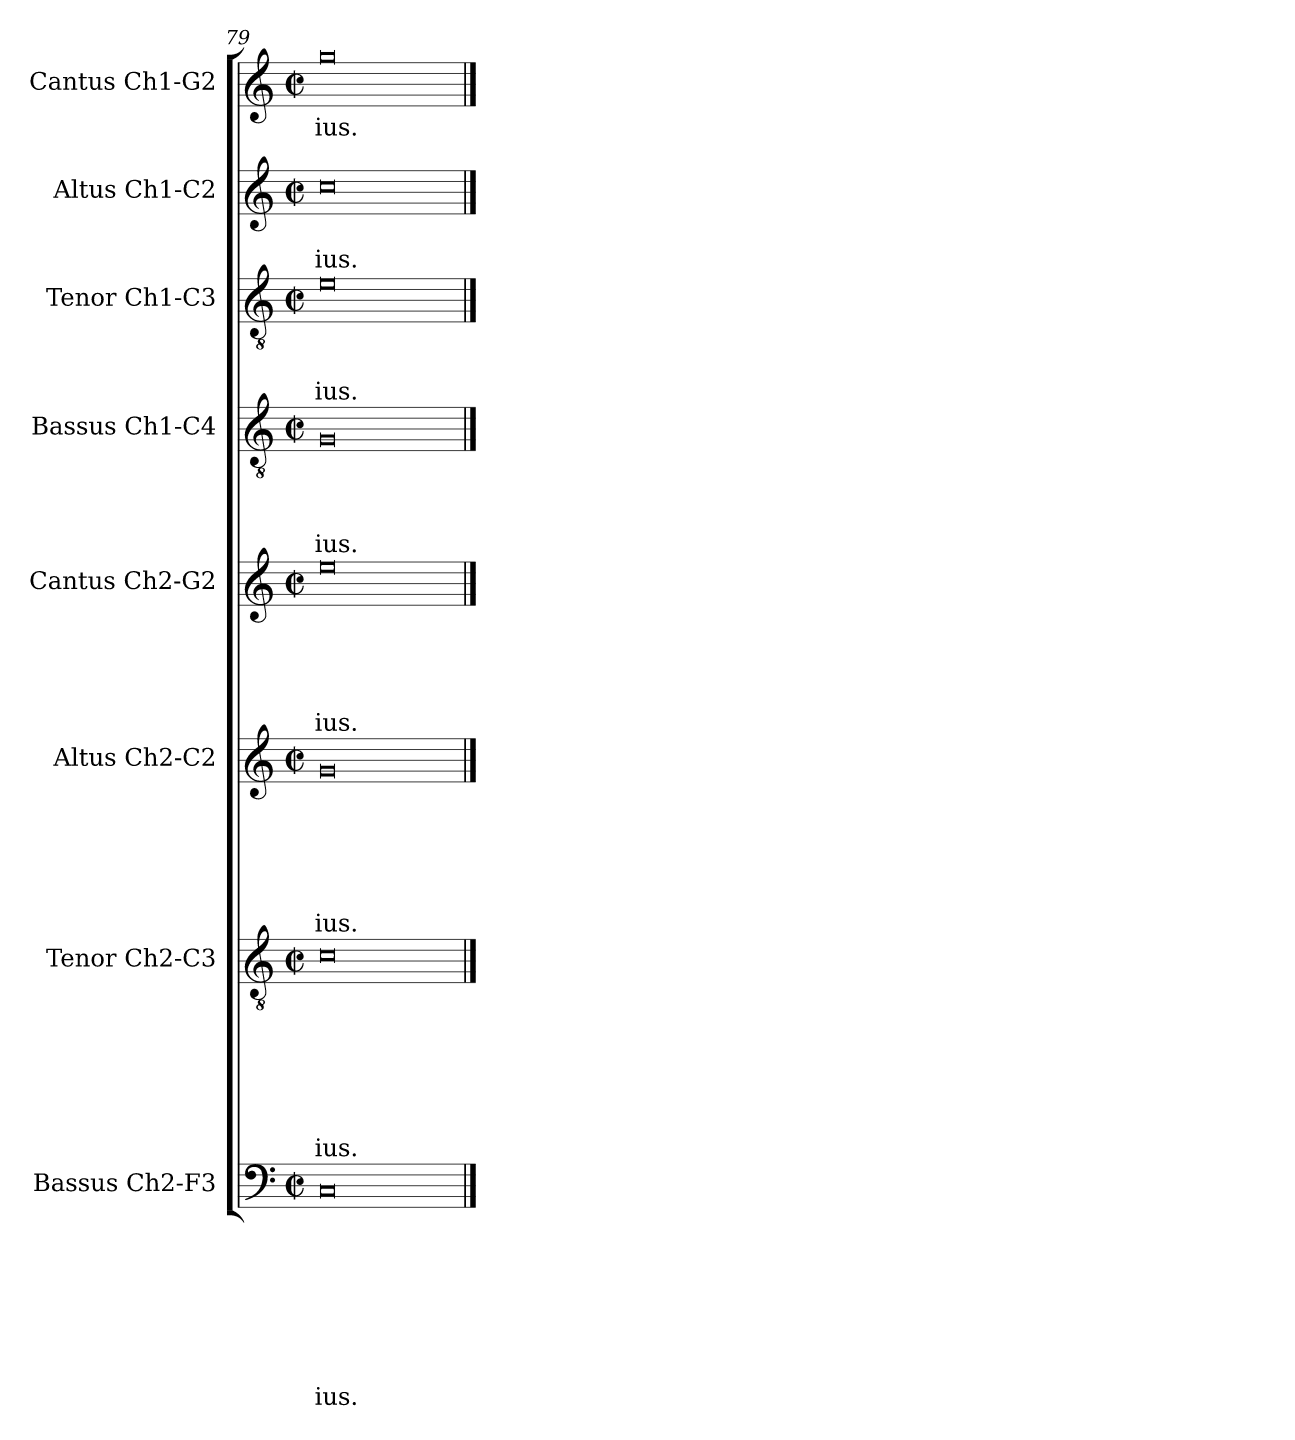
**kern	**text	**text	**text	**text	**text	**text	**text	**text	**kern	**text	**text	**text	**text	**text	**text	**text	**kern	**text	**text	**text	**text	**text	**text	**kern	**text	**text	**text	**text	**text	**kern	**text	**text	**text	**text	**kern	**text	**text	**text	**kern	**text	**text	**kern	**text
*part8	*part8	*part8	*part8	*part8	*part8	*part8	*part8	*part8	*part7	*part7	*part7	*part7	*part7	*part7	*part7	*part7	*part6	*part6	*part6	*part6	*part6	*part6	*part6	*part5	*part5	*part5	*part5	*part5	*part5	*part4	*part4	*part4	*part4	*part4	*part3	*part3	*part3	*part3	*part2	*part2	*part2	*part1	*part1
*staff8	*staff8	*staff8	*staff8	*staff8	*staff8	*staff8	*staff8	*staff8	*staff7	*staff7	*staff7	*staff7	*staff7	*staff7	*staff7	*staff7	*staff6	*staff6	*staff6	*staff6	*staff6	*staff6	*staff6	*staff5	*staff5	*staff5	*staff5	*staff5	*staff5	*staff4	*staff4	*staff4	*staff4	*staff4	*staff3	*staff3	*staff3	*staff3	*staff2	*staff2	*staff2	*staff1	*staff1
*I"Bassus Ch2-F3	*	*	*	*	*	*	*	*	*I"Tenor Ch2-C3	*	*	*	*	*	*	*	*I"Altus Ch2-C2	*	*	*	*	*	*	*I"Cantus Ch2-G2	*	*	*	*	*	*I"Bassus Ch1-C4	*	*	*	*	*I"Tenor Ch1-C3	*	*	*	*I"Altus Ch1-C2	*	*	*I"Cantus Ch1-G2	*
*I'B2	*	*	*	*	*	*	*	*	*I'T2	*	*	*	*	*	*	*	*I'A2	*	*	*	*	*	*	*I'C2	*	*	*	*	*	*I'B	*	*	*	*	*I'T	*	*	*	*I'A	*	*	*I'C	*
*clefF4	*	*	*	*	*	*	*	*	*clefGv2	*	*	*	*	*	*	*	*clefG2	*	*	*	*	*	*	*clefG2	*	*	*	*	*	*clefGv2	*	*	*	*	*clefGv2	*	*	*	*clefG2	*	*	*clefG2	*
*k[]	*	*	*	*	*	*	*	*	*k[]	*	*	*	*	*	*	*	*k[]	*	*	*	*	*	*	*k[]	*	*	*	*	*	*k[]	*	*	*	*	*k[]	*	*	*	*k[]	*	*	*k[]	*
*C:	*	*	*	*	*	*	*	*	*C:	*	*	*	*	*	*	*	*C:	*	*	*	*	*	*	*C:	*	*	*	*	*	*C:	*	*	*	*	*C:	*	*	*	*C:	*	*	*C:	*
*M2/2	*	*	*	*	*	*	*	*	*M2/2	*	*	*	*	*	*	*	*M2/2	*	*	*	*	*	*	*M2/2	*	*	*	*	*	*M2/2	*	*	*	*	*M2/2	*	*	*	*M2/2	*	*	*M2/2	*
*met(c|)	*	*	*	*	*	*	*	*	*met(c|)	*	*	*	*	*	*	*	*met(c|)	*	*	*	*	*	*	*met(c|)	*	*	*	*	*	*met(c|)	*	*	*	*	*met(c|)	*	*	*	*met(c|)	*	*	*met(c|)	*
=79	=79	=79	=79	=79	=79	=79	=79	=79	=79	=79	=79	=79	=79	=79	=79	=79	=79	=79	=79	=79	=79	=79	=79	=79	=79	=79	=79	=79	=79	=79	=79	=79	=79	=79	=79	=79	=79	=79	=79	=79	=79	=79	=79
!	!	!	!	!	!	!	!	!LO:LY:b	!	!	!	!	!	!	!	!LO:LY:b	!	!	!	!	!	!	!LO:LY:b	!	!	!	!	!	!LO:LY:b	!	!	!	!	!LO:LY:b	!	!	!	!LO:LY:b	!	!	!LO:LY:b	!	!LO:LY:b
0C	.	.	.	.	.	.	.	-ius.	0c	.	.	.	.	.	.	-ius.	0g	.	.	.	.	.	-ius.	0ee	.	.	.	.	-ius.	0G	.	.	.	-ius.	0e	.	.	-ius.	0cc	.	-ius.	0gg	-ius.
==	==	==	==	==	==	==	==	==	==	==	==	==	==	==	==	==	==	==	==	==	==	==	==	==	==	==	==	==	==	==	==	==	==	==	==	==	==	==	==	==	==	==	==
*-	*-	*-	*-	*-	*-	*-	*-	*-	*-	*-	*-	*-	*-	*-	*-	*-	*-	*-	*-	*-	*-	*-	*-	*-	*-	*-	*-	*-	*-	*-	*-	*-	*-	*-	*-	*-	*-	*-	*-	*-	*-	*-	*-
